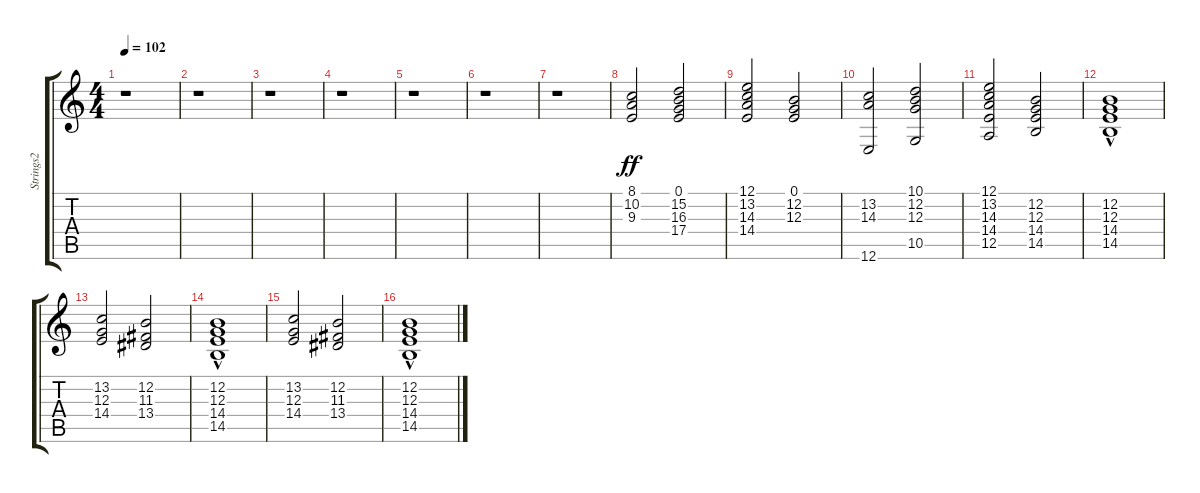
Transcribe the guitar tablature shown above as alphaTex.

\track ("Strings2 " "Strings2 ") {instrument stringensemble1}
\staff {score tabs}
\tuning (E4 B3 G3 D3 A2 E2) {hide}
\ts (4 4)
\tempo 102
\clef g2
\ks c
r.1{dy ff} |
r.1 |
r.1 |
r.1 |
r.1 |
r.1 |
r.1 |
(8.1 10.2 9.3).2 (0.1 15.2 16.3 17.4).2 |
(12.1 13.2 14.3 14.4).2 (0.1 12.2 12.3).2 |
(13.2 14.3 12.6).2 (10.1 12.2 12.3 10.5).2 |
(12.1 13.2 14.3 14.4 12.5).2 (12.2 12.3 14.4 14.5).2 |
(12.2 12.3{hac} 14.4{hac} 14.5).1 |
(13.2 12.3 14.4).2 (12.2 11.3 13.4).2 |
(12.2 12.3{hac} 14.4{hac} 14.5).1 |
(13.2 12.3 14.4).2 (12.2 11.3 13.4).2 |
(12.2 12.3{hac} 14.4{hac} 14.5).1
